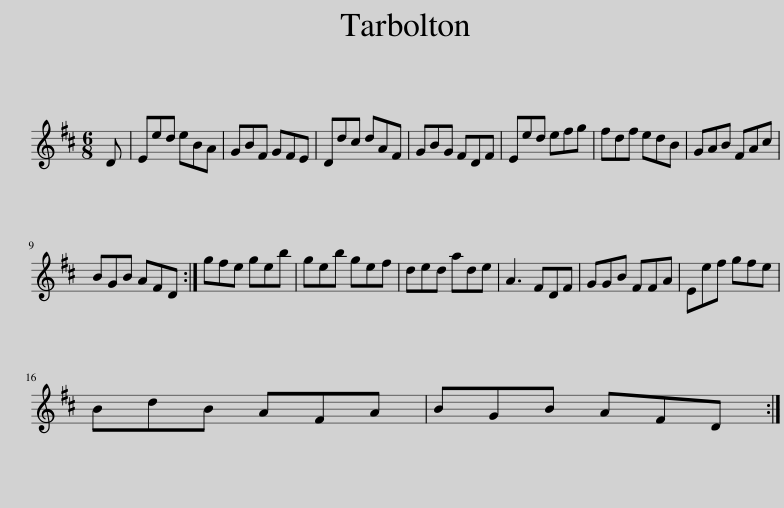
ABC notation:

X:1
L:1/8
M:6/8
I:linebreak $
K:D
V:1 treble
V:1
 D | Eed eBA | GBF GFE | Ddc dAF | GBG FDF | %5
 Eed efg | fdf edB | GAB FAc |$ BGB AFD :| gfe geb | %10
 geb gef | ded ade | A3 FDF | GGB FFA | Eef gfe |$ %15
 BdB AFA | BGB AFD :| %17
